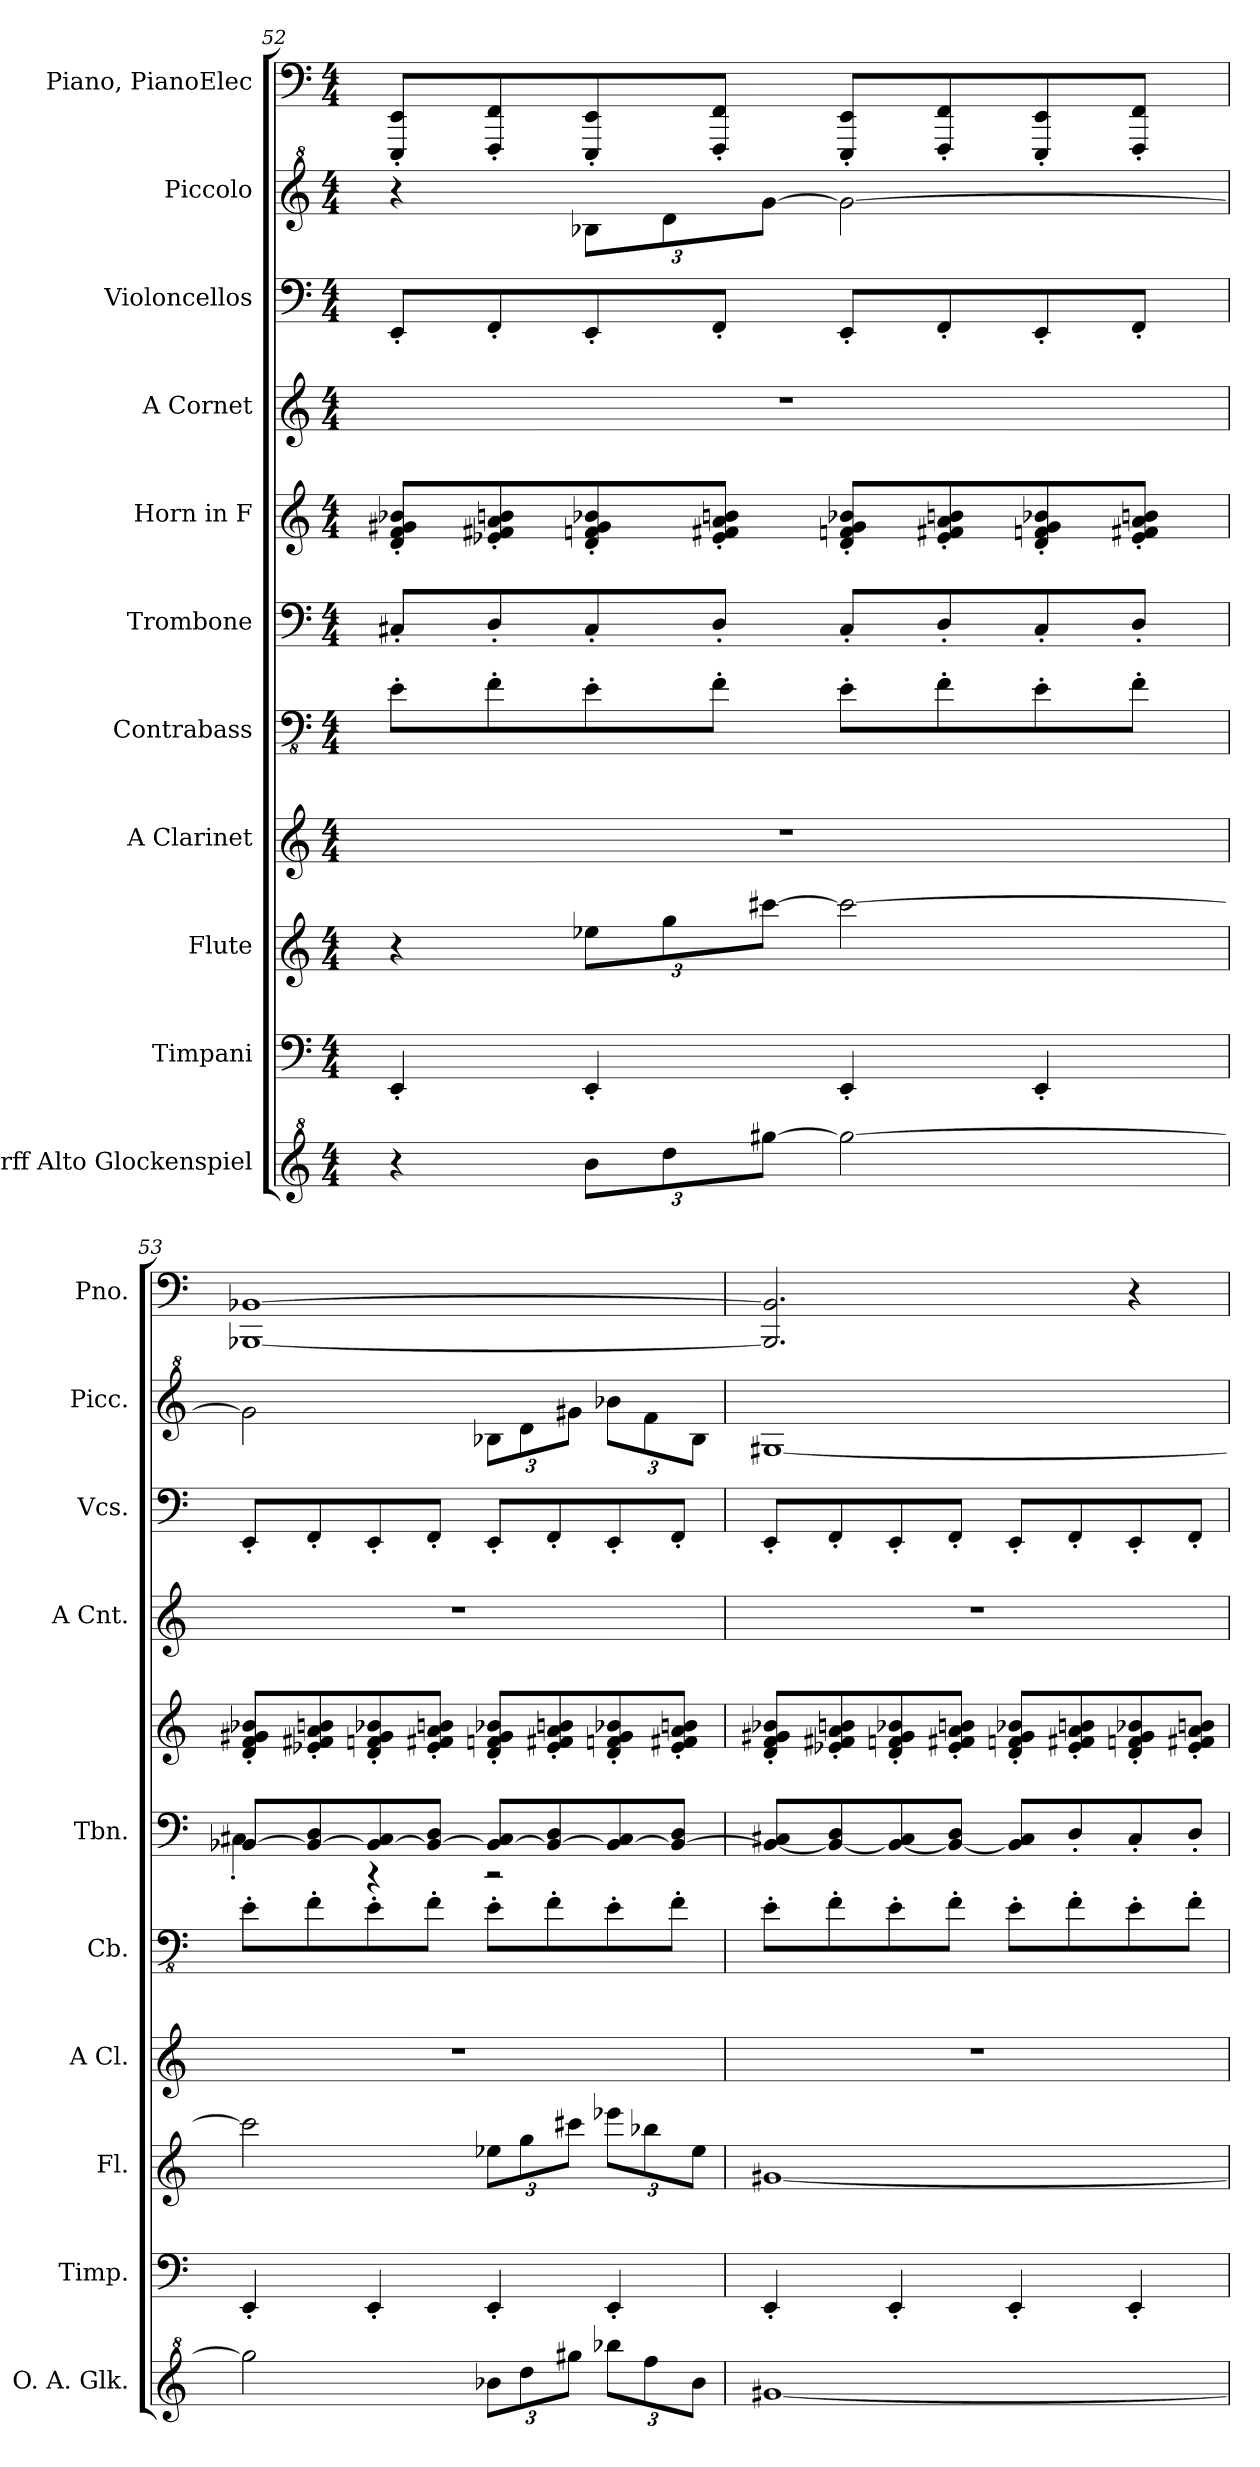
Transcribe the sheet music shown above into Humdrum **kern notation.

**kern	**kern	**kern	**kern	**kern	**kern	**kern	**kern	**kern	**kern	**kern
*part11	*part10	*part9	*part8	*part7	*part6	*part5	*part4	*part3	*part2	*part1
*staff11	*staff10	*staff9	*staff8	*staff7	*staff6	*staff5	*staff4	*staff3	*staff2	*staff1
*I"Orff Alto Glockenspiel	*I"Timpani	*I"Flute	*I"A Clarinet	*I"Contrabass	*I"Trombone	*I"Horn in F	*I"A Cornet	*I"Violoncellos	*I"Piccolo	*I"Piano, PianoElec
*I'O. A. Glk.	*I'Timp.	*I'Fl.	*I'A Cl.	*I'Cb.	*I'Tbn.	*	*I'A Cnt.	*I'Vcs.	*I'Picc.	*I'Pno.
!!LO:PB:g=z
*clefG^2	*clefF4	*clefG2	*clefG2	*clefFv4	*clefF4	*clefG2	*clefG2	*clefF4	*clefG^2	*clefF4
*	*	*	*ITrd2c3	*ITrd7c12	*	*ITrd4c7	*ITrd2c3	*	*ITrd-7c-12	*
*k[]	*k[]	*k[]	*k[f#c#g#]	*k[]	*k[]	*k[b-]	*k[f#c#g#]	*k[]	*k[]	*k[]
*M4/4	*M4/4	*M4/4	*M4/4	*M4/4	*M4/4	*M4/4	*M4/4	*M4/4	*M4/4	*M4/4
=52	=52	=52	=52	=52	=52	=52	=52	=52	=52	=52
4r	4EE'/	4r	1r	8EE'\L	8C#X'/L	8G/' 8B-/' 8c#X/' 8e-X/'L	1r	8EE'/L	4r	8EEE/' 8EE/'L
.	.	.	.	8FF'\	8D'/	8A-X/' 8Bn/' 8d/' 8en/'	.	8FF'/	.	8FFF/' 8FF/'
*Xbrackettup	*	*Xbrackettup	*	*	*	*	*	*	*Xbrackettup	*
12bb\L	4EE'/	12ee-X\L	.	8EE'\	8C#'/	8G/' 8B-X/' 8c#/' 8e-X/'	.	8EE'/	12bb-X\L	8EEE/' 8EE/'
12ddd\	.	12gg\	.	.	.	.	.	.	12ddd\	.
.	.	.	.	8FF'\J	8D'/J	8A-/' 8Bn/' 8d/' 8en/'J	.	8FF'/J	.	8FFF/' 8FF/'J
[12ggg#X\J	.	[12ccc#X\J	.	.	.	.	.	.	[12ggg\J	.
2ggg#\_	4EE'/	2ccc#\_	.	8EE'\L	8C#'/L	8G/' 8B-X/' 8c#/' 8e-X/'L	.	8EE'/L	2ggg\_	8EEE/' 8EE/'L
.	.	.	.	8FF'\	8D'/	8A-/' 8Bn/' 8d/' 8en/'	.	8FF'/	.	8FFF/' 8FF/'
.	4EE'/	.	.	8EE'\	8C#'/	8G/' 8B-X/' 8c#/' 8e-X/'	.	8EE'/	.	8EEE/' 8EE/'
.	.	.	.	8FF'\J	8D'/J	8A-/' 8Bn/' 8d/' 8en/'J	.	8FF'/J	.	8FFF/' 8FF/'J
!!LO:PB:g=z
=53	=53	=53	=53	=53	=53	=53	=53	=53	=53	=53
*	*	*	*	*	*^	*	*	*	*	*
2ggg#\]	4EE'/	2ccc#\]	1r	8EE'\L	[8BB-X/L	4C#X'\	8G/' 8B-/' 8c#X/' 8e-X/'L	1r	8EE'/L	2ggg\]	[1BBB-X [1BB-X
.	.	.	.	8FF'\	8BB-/_ 8D/	.	8A-X/' 8Bn/' 8d/' 8en/'	.	8FF'/	.	.
.	4EE'/	.	.	8EE'\	8BB-/_ 8C#/	4r	8G/' 8B-X/' 8c#/' 8e-X/'	.	8EE'/	.	.
.	.	.	.	8FF'\J	8BB-/_ 8D/J	.	8A-/' 8Bn/' 8d/' 8en/'J	.	8FF'/J	.	.
12bb-X\L	4EE'/	12ee-X\L	.	8EE'\L	8BB-/_ 8C#/L	2r	8G/' 8B-X/' 8c#/' 8e-X/'L	.	8EE'/L	12bb-X\L	.
12ddd\	.	12gg\	.	.	.	.	.	.	.	12ddd\	.
.	.	.	.	8FF'\	8BB-/_ 8D/	.	8A-/' 8Bn/' 8d/' 8en/'	.	8FF'/	.	.
12ggg#X\J	.	12ccc#X\J	.	.	.	.	.	.	.	12ggg#X\J	.
12bbb-X\L	4EE'/	12eee-X\L	.	8EE'\	8BB-/_ 8C#/	.	8G/' 8B-X/' 8c#/' 8e-X/'	.	8EE'/	12bbb-X\L	.
12fff\	.	12bb-X\	.	.	.	.	.	.	.	12fff\	.
.	.	.	.	8FF'\J	8BB-/_ 8D/J	.	8A-/' 8Bn/' 8d/' 8en/'J	.	8FF'/J	.	.
12bb-\J	.	12ee-\J	.	.	.	.	.	.	.	12bb-\J	.
*	*	*	*	*	*v	*v	*	*	*	*	*
!!LO:PB:g=z
=54	=54	=54	=54	=54	=54	=54	=54	=54	=54	=54
[1gg#X	4EE'/	[1g#X	1r	8EE'\L	8BB-/_ 8C#X/L	8G/' 8B-/' 8c#X/' 8e-X/'L	1r	8EE'/L	[1gg#X	2.BBB-/] 2.BB-/]
.	.	.	.	8FF'\	8BB-/_ 8D/	8A-X/' 8Bn/' 8d/' 8en/'	.	8FF'/	.	.
.	4EE'/	.	.	8EE'\	8BB-/_ 8C#/	8G/' 8B-X/' 8c#/' 8e-X/'	.	8EE'/	.	.
.	.	.	.	8FF'\J	8BB-/_ 8D/J	8A-/' 8Bn/' 8d/' 8en/'J	.	8FF'/J	.	.
.	4EE'/	.	.	8EE'\L	8BB-/] 8C#/L	8G/' 8B-X/' 8c#/' 8e-X/'L	.	8EE'/L	.	.
.	.	.	.	8FF'\	8D'/	8A-/' 8Bn/' 8d/' 8en/'	.	8FF'/	.	.
.	4EE'/	.	.	8EE'\	8C#'/	8G/' 8B-X/' 8c#/' 8e-X/'	.	8EE'/	.	4r
.	.	.	.	8FF'\J	8D'/J	8A-/' 8Bn/' 8d/' 8en/'J	.	8FF'/J	.	.
=	=	=	=	=	=	=	=	=	=	=
*-	*-	*-	*-	*-	*-	*-	*-	*-	*-	*-
